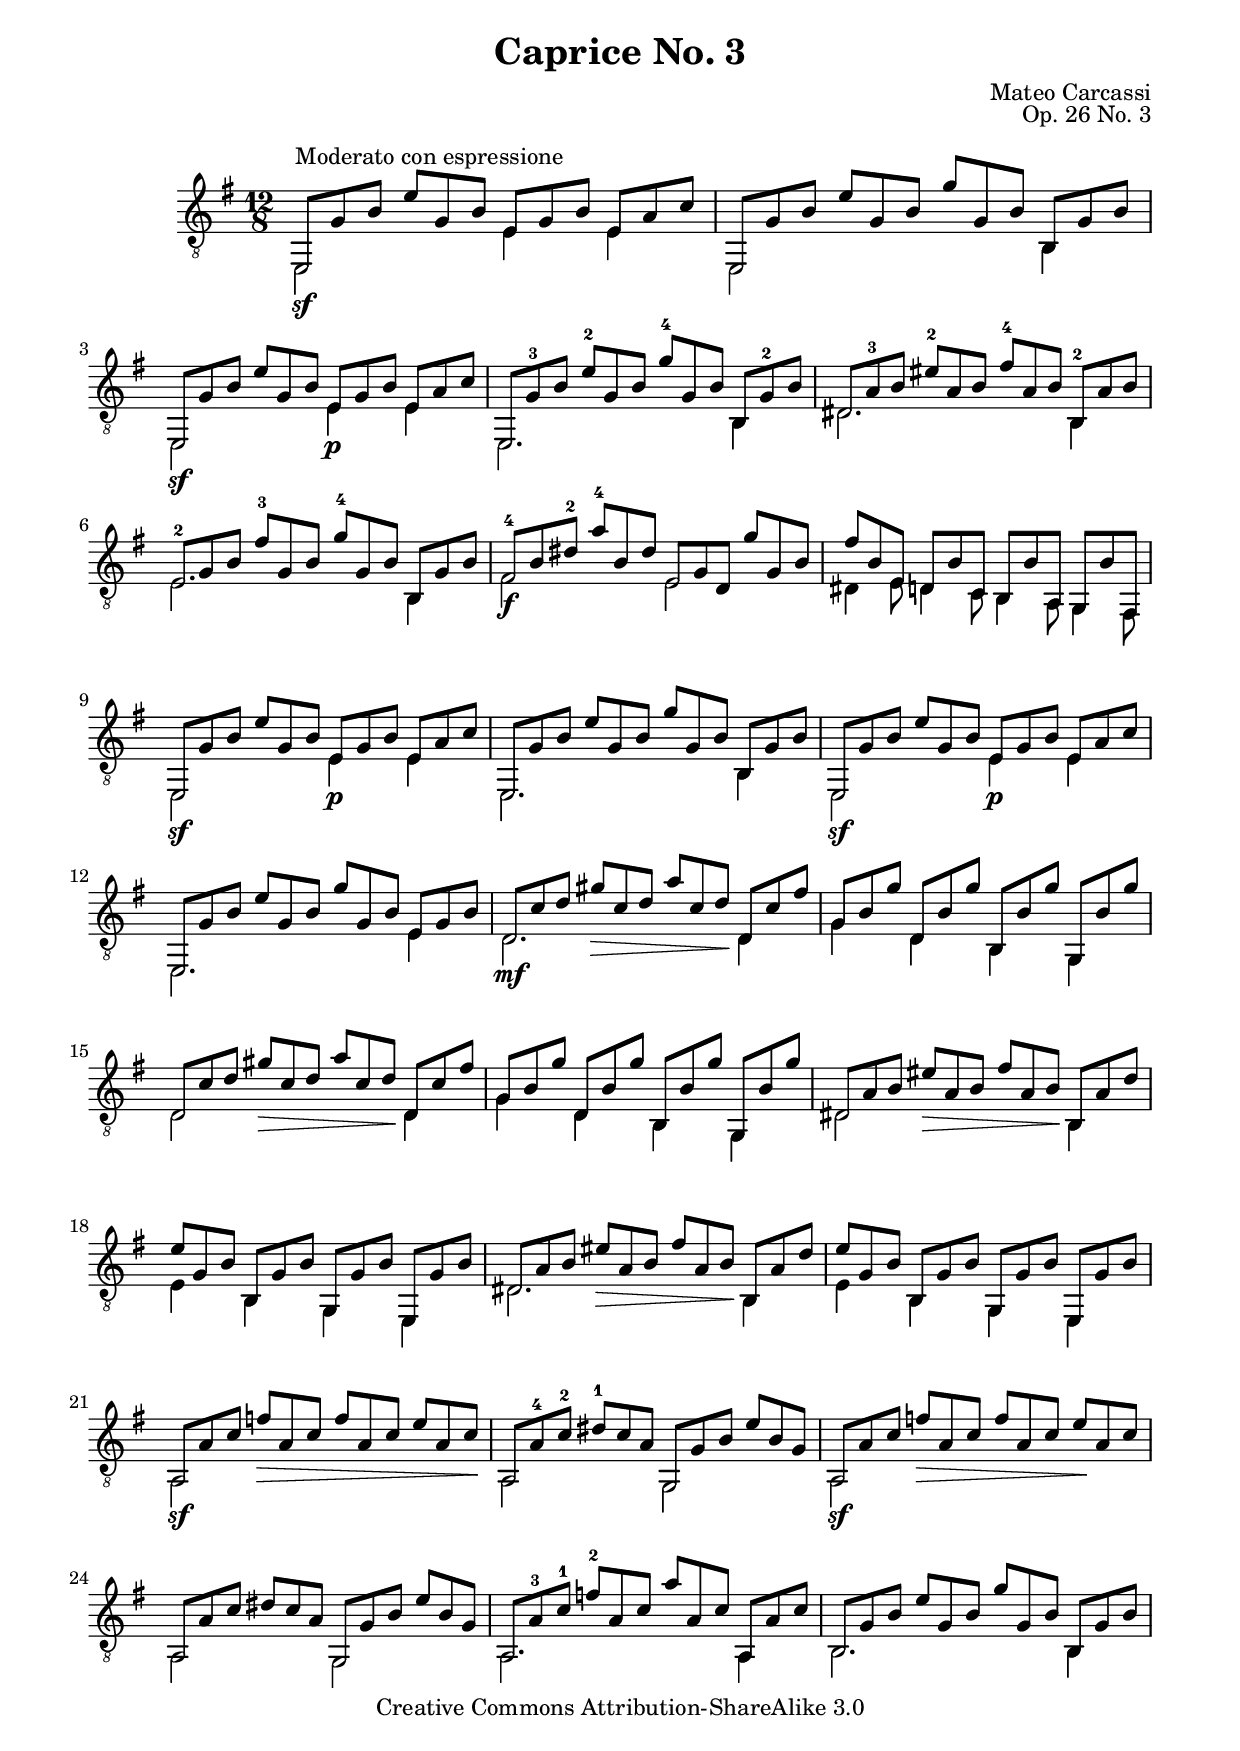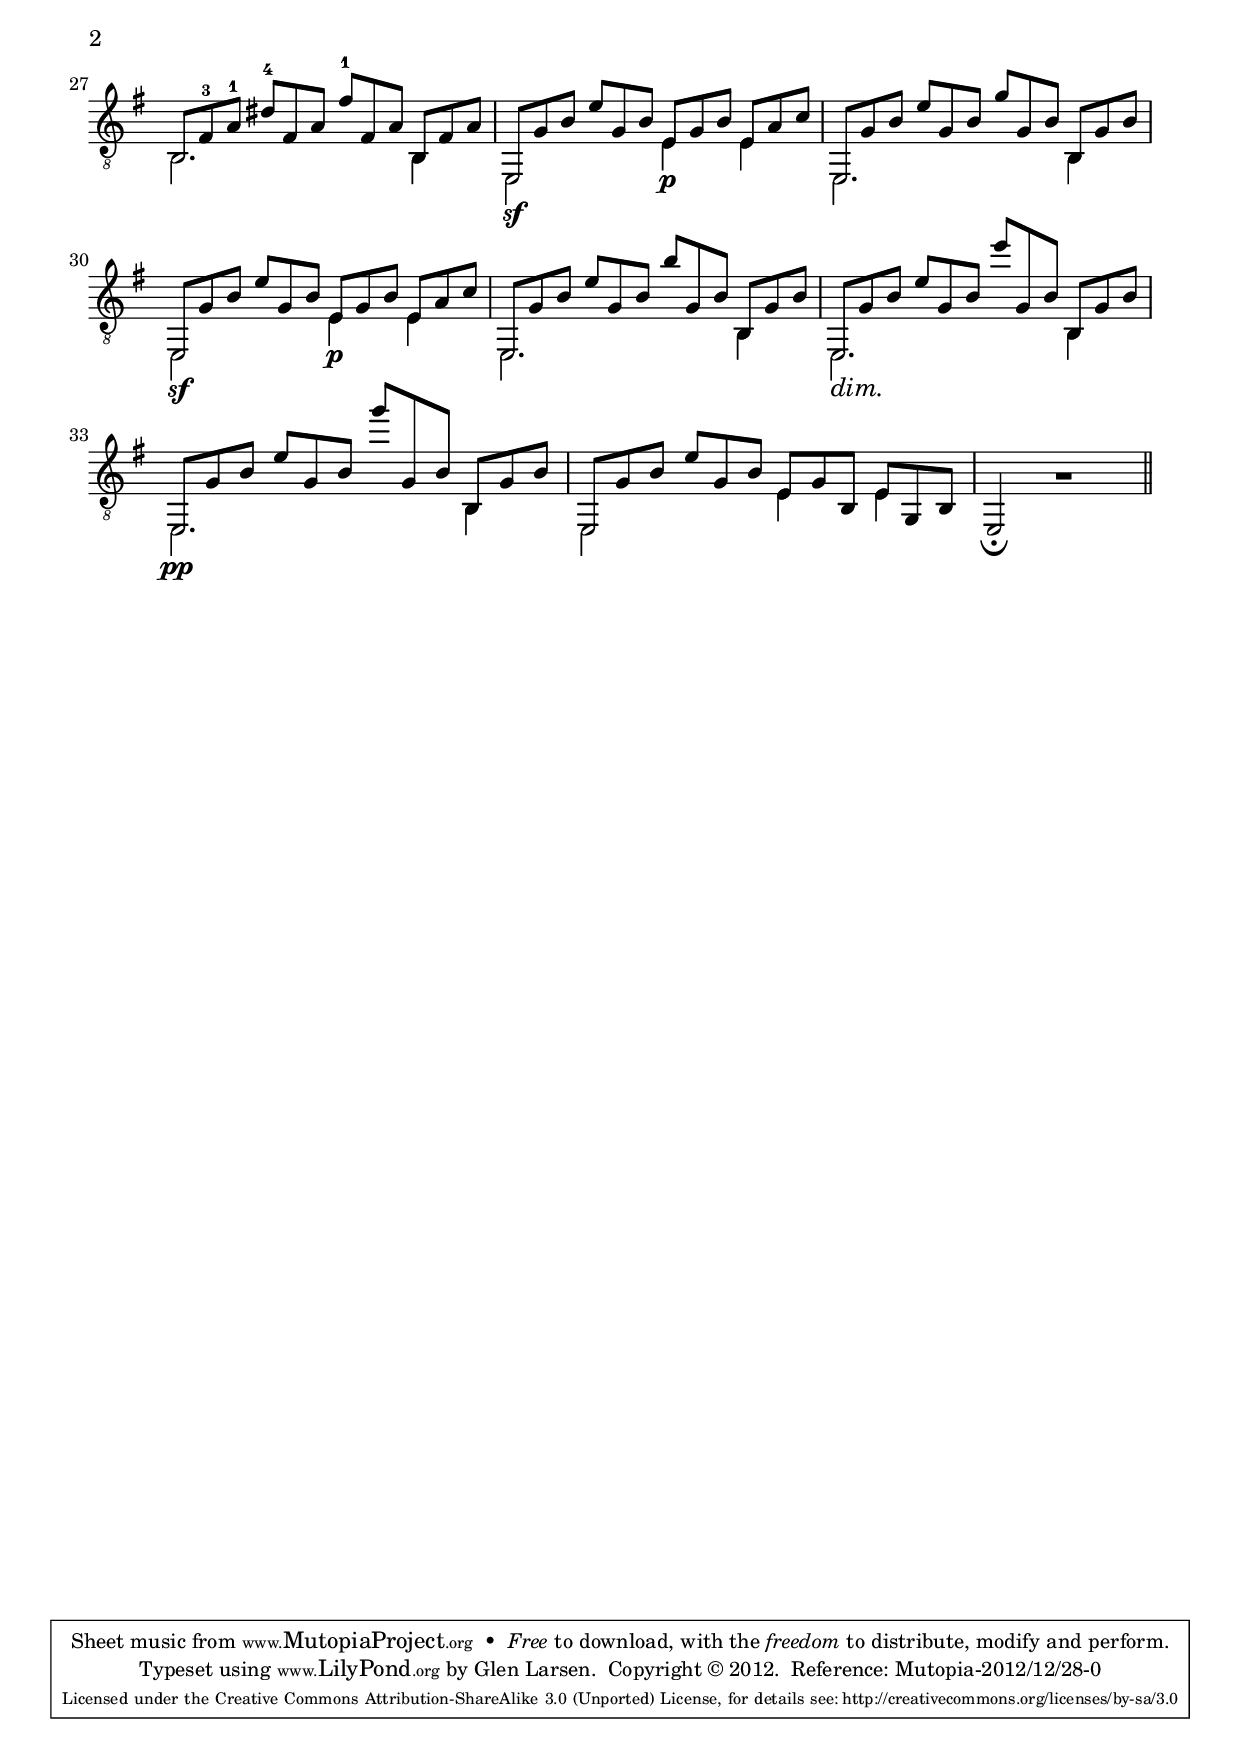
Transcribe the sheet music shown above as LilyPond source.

\version "2.16.1"

\header {
  title = "Caprice No. 3"
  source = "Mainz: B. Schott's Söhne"
  % Statens musikbibliotek - The Music Library of Sweden
  % Boije 91
  composer = "Mateo Carcassi"
  opus = "Op. 26 No. 3"
  year = "ca. 1827"
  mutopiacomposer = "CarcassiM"
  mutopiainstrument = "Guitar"
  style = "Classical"
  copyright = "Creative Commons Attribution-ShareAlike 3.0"
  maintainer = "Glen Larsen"
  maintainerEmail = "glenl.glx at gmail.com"
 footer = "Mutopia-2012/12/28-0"
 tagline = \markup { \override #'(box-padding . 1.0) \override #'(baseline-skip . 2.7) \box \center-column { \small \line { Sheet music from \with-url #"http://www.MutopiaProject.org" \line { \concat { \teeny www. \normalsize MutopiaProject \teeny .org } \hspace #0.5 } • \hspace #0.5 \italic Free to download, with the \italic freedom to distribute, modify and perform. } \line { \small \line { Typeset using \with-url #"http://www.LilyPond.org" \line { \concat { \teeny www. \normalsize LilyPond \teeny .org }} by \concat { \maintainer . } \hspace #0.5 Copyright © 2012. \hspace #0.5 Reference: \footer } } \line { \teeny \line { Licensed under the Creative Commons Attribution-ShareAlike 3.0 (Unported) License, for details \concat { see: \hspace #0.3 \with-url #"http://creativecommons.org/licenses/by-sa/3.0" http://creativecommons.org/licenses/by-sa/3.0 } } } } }
}

\paper {
  line-width = 18.0\cm
  markup-system-spacing #'padding = #2
%{ uncomment for note entry
  ragged-bottom = ##t
  ragged-last = ##t
%}
}

commonVar = {
  \override Score.RehearsalMark #'break-align-symbols = #'(clef)
  \override TextSpanner #'staff-padding = #6
  \mergeDifferentlyHeadedOn
  \mergeDifferentlyDottedOn
}

\layout {
  \context {
    \Voice
    \override StringNumber #'stencil = ##f
  }
}


upperVoice = \relative c, {
  \voiceOne
  e8^\markup{"Moderato con espressione"} g' b e g, b e, g b e, a c |
  e,,8 g' b e g, b g' g, b b, g' b |
  e,,8 g' b e g, b e, g b e, a c |
  \barNumberCheck #4
  e,,8 g'-3 b e-2 g, b g'-4 g, b b, g'-2 b |
  dis,8 a'-3 b eis-2 a, b fis'-4 a, b b,-2 a' b |
  e,8-2 g b fis'-3 g, b g'-4 g, b b, g' b |
  fis8-4 b\3 dis-2 a'-4 b,\3 dis e, g d\5 g' g, b |
  \barNumberCheck #8
  fis'8 b, e, d b' c, b b' a, g b' fis, |
  e8 g' b e g, b e, g b e, a c |
  e,,8 g' b e g, b g' g, b b, g' b |
  e,,8 g' b e g, b e, g b e, a c |
  \barNumberCheck #12
  e,,8 g' b e g, b g' g, b e, g b |
  d,8\mf c'\3 d gis\> c,\3 d a' c,\3 d\! d, c' fis |
  g,8 b g' d, b' g' b,, b' g' g,, b' g' |
  d,8 c'\3 d gis\> c,\3 d a' c,\3 d\! d, c' fis |
  \barNumberCheck #16
  g,8 b g' d, b' g' b,, b' g' g,, b' g' |
  d,8 a' b eis\> a, b fis' a, b\! b, a' d |
  e8 g, b b, g' b g, g' b e,, g' b |
  d,8 a' b eis\> a, b fis' a, b\! b, a' d |
  \barNumberCheck #20
  e8 g, b b, g' b g, g' b e,, g' b |
  a,8\sf a' c f\> a, c f a, c e a, c\! |
  a,8 a'-4\4 c-2\3 dis-1 c\3 a\4 g, g' b e b g |
  a,8\sf a' c f\> a, c f a, c e\! a, c |
  \barNumberCheck #24
  a,8 a' c dis c a g, g' b e b g |
  a,8 a'-3 c-1 f-2 a, c a' a, c a, a' c |
  b,8 g' b e g, b g' g, b b, g' b |
  b,8 fis'-3 a-1 dis-4 fis, a fis'-1 fis, a b, fis' a |
  \barNumberCheck #28
  e,8\sf g' b e g, b e,\p g b e, a c |
  e,,8 g' b e g, b g' g, b b, g' b |
  e,,8\sf g' b e g, b e,\p g b e, a c |
  e,,8 g' b e g, b b' g, b b,\6 g' b |
  \barNumberCheck #32
  e,,8 g' b e g, b e' g,, b b,\6 g' b |
  e,,8 g' b e g, b g'' g,, b b,\6 g' b |
  e,,8 g' b e g, b e, g b, e g, b |
  e,2_\fermata g'1\rest
  \bar "||"
}

lowerVoice = \relative c, {
  \voiceTwo
  e2\sf s4 e'4 s8 e4 s8 |
  e,2 s2 s8 b'4 s8 |
  e,2\sf s4 e'\p s8 e4 s8 |

  e,2. s4. b'4 s8 |
  dis2. s4. b4 s8 |
  e2.  s4. b4 s8 |
  fis'2\f s4 e2 s4 |

  dis4 e8 d4 c8 b4 a8 g4 fis8 |
  e2\sf s4 e'4\p s8 e4 s8 |
  e,2. s4. b'4 s8 |
  e,2\sf s4 e'4\p s8 e4 s8 |

  e,2. s4. e'4 s8 |
  d2. s4. d4 s8 |
  g4 s8 d4 s8 b4 s8 g4 s8 |
  d'2 s2 s8 d4 s8 |

  g4 s8 d4 s8 b4 s8 g4 s8 |
  dis'2 s2 s8 b4 s8 |
  e4 s8 b4 s8 g4 s8 e4 s8 |
  dis'2. s4. b4 s8 |

  e4 s8 b4 s8 g4 s8 e4 s8 |
  a2 s2 s2 |
  a2 s4 g2 s4 |
  a2 s2*2 |

  a2 s4 g2 s4 |
  a2. s4. a4 s8 |
  b2. s4. b4 s8 |
  b2. s4. b4 s8 |

  e,2 s4 e'4 s8 e4 s8 |
  e,2. s4. b'4 s8 |
  e,2 s4 e'4 s8 e4 s8 |
  e,2. s4. b'4\6 s8 |
  \override DynamicTextSpanner #'style = #'none
  e,2.\dim s4. b'4\6 s8 |
  e,2.\pp s4. b'4\6 s8 |
  e,2 s4 e' s8 e4 s8
}


\score {
  <<
    \new Staff = "Guitar" \with {
      midiInstrument = #"acoustic guitar (nylon)"
      midiMinimumVolume = #0.3
      midiMaximumVolume = #0.6
    } <<
      \commonVar
      \clef "treble_8"
      \key e \minor \time 12/8
      \context Voice = "upperVoice" \upperVoice
      \context Voice = "lowerVoice" \lowerVoice
    >>
%{
    \new TabStaff = "guitar tab" \with {
      restrainOpenStrings = ##t
    }
    <<
      \clef moderntab
      \context TabVoice = "upperVoice" \upperVoice
      \context TabVoice = "lowerVoice" \lowerVoice
    >>
%}
  >>
  \layout {}
  \midi {
    \tempo 4 = 120
  }
}
